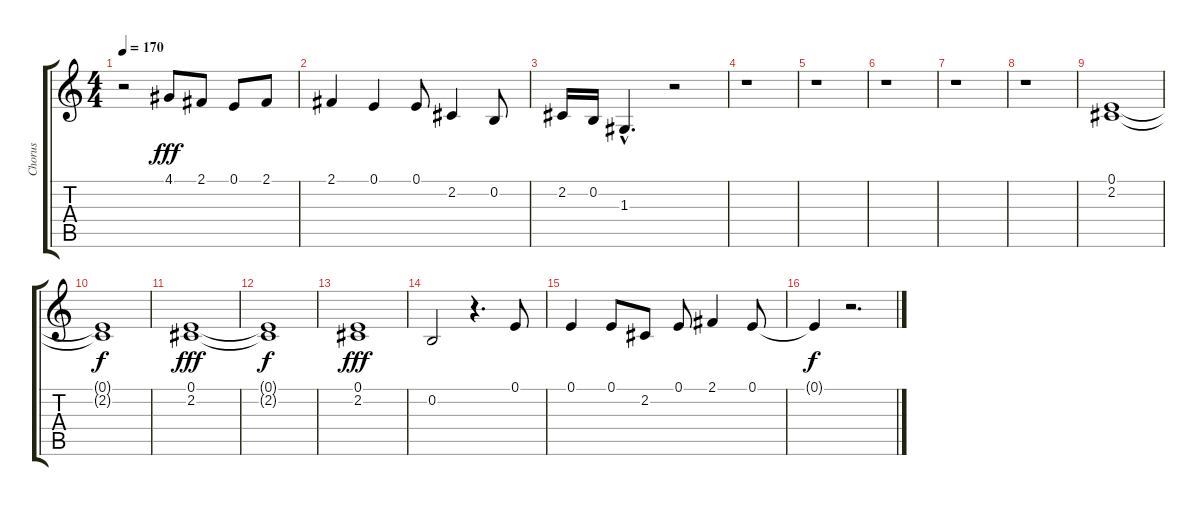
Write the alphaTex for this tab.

\track ("Chorus" "Chorus") {instrument clarinet}
\staff {score tabs}
\tuning (E4 B3 G3 D3 A2 E2) {hide}
\ts (4 4)
\tempo 170
\clef g2
\ks c
r.2{dy fff} 4.1.8 2.1.8 0.1.8 2.1.8 |
2.1.4 0.1.4 0.1.8 2.2.4 0.2.8 |
2.2.16 0.2.16 1.3{hac}.4{d} r.2 |
r.1 |
r.1 |
r.1 |
r.1 |
r.1 |
(0.1 2.2).1 |
(0.1{t} 2.2{t}).1{dy f} |
(0.1 2.2).1{dy fff} |
(0.1{t} 2.2{t}).1{dy f} |
(0.1 2.2).1{dy fff} |
0.2.2 r.4{d} 0.1.8 |
0.1.4 0.1.8 2.2.8 0.1.8 2.1.4 0.1.8 |
0.1{t}.4{dy f} r.2{d}
